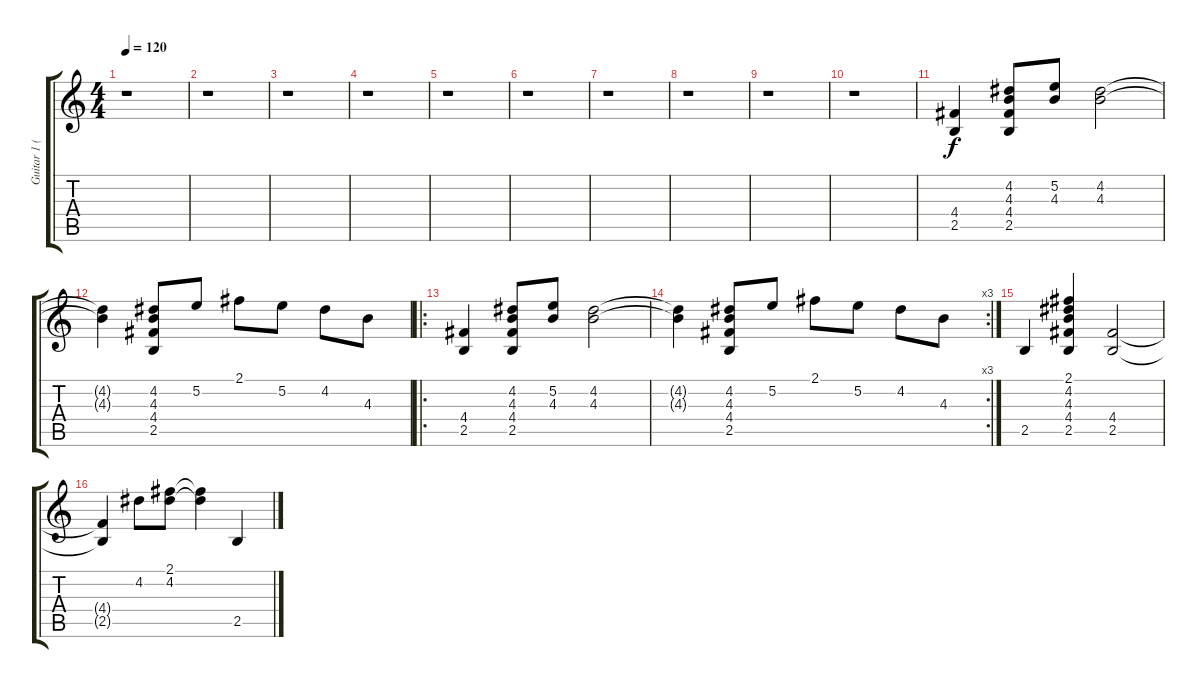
\track ("Guitar 1 (o/d)" "Guitar 1 (") {instrument overdrivenguitar}
\staff {score tabs}
\tuning (E4 B3 G3 D3 A2 E2) {hide}
\ts (4 4)
\tempo 120
\clef g2
\ks c
r.1{dy f} |
r.1 |
r.1 |
r.1 |
r.1 |
r.1 |
r.1 |
r.1 |
r.1 |
r.1 |
(4.4 2.5).4 (4.2 4.3 4.4 2.5).8 (5.2 4.3).8 (4.2 4.3).2 |
(4.2{t} 4.3{t}).4 (4.2 4.3 4.4 2.5).8 5.2.8 2.1.8 5.2.8 4.2.8 4.3.8 |
\ro
(4.4 2.5).4 (4.2 4.3 4.4 2.5).8 (5.2 4.3).8 (4.2 4.3).2 |
\rc 3
(4.2{t} 4.3{t}).4 (4.2 4.3 4.4 2.5).8 5.2.8 2.1.8 5.2.8 4.2.8 4.3.8 |
2.5.4 (2.1 4.2 4.3 4.4 2.5).4 (4.4 2.5).2 |
(4.4{t} 2.5{t}).4 4.2.8 (2.1 4.2).8 (2.1{t} 4.2{t}).4 2.5{ss}.4
